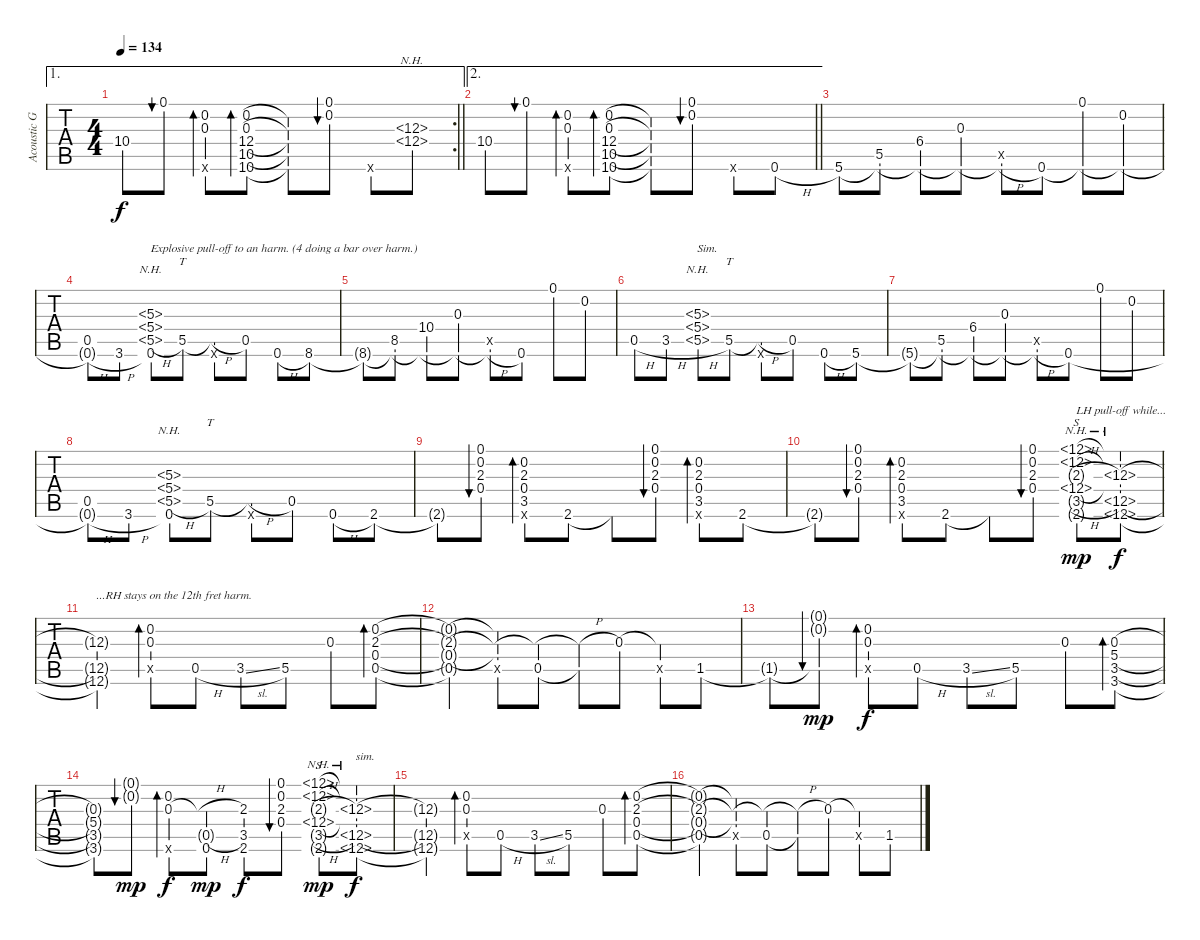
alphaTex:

\track ("Acoustic Guitar" "Acoustic G") {instrument acousticguitarsteel}
\staff {tabs}
\tuning (E4 C4 F3 E3 A2 D2) {hide}
\ae 1
\rc 2
\ts (4 4)
\tempo 134
\clef g2
\barLineRight lightlight
\ks dminor
10.4.8{dy f} 0.1{rf 1}.8{bu 60} (0.2 0.3{rf 3} 0.6{x rf 1}).8{bd 60} (0.2 0.3 12.4 10.5 10.6{rf 1}).8{bd 60} (0.2{t} 0.3{t} 12.4{t} 10.5{t} 10.6{t}).8 (0.1{rf 1} 0.2).8{bu 60} 0.6{x}.8 (12.3{nh} 12.4{nh}).8 |
\ae 2
\barLineRight lightlight
10.4.8 0.1{rf 1}.8{bu 60} (0.2 0.3{rf 3} 0.6{x rf 1}).8{bd 60} (0.2 0.3 12.4 10.5 10.6{rf 1}).8{bd 60} (0.2{t} 0.3{t} 12.4{t} 10.5{t} 10.6{t}).8 (0.1{rf 1} 0.2).8{bu 60} 0.6{x}.8 0.6{h}.8 |
5.6.8 (5.5 5.6{t}).8 (6.4 5.6{t}).8 (0.3 5.6{t}).8 (0.5{x} 5.6{h t}).8 0.6.8 (0.1 0.6{t}).8 (0.2 0.6{t}).8 |
(0.5 0.6{h t}).8 3.6{h lf 2}.8 (5.3{nh} 5.4{nh} 5.5{nh h} 0.6{lf 5}).8{txt "Explosive pull-off to an harm. (4 doing a bar over harm.)"} 5.5.8{tt} (5.5{h t} 0.6{x}).8 0.5.8 0.6{h}.8 8.6.8 |
8.6{t}.8 (8.5 8.6{t}).8 (10.4 8.6{t}).8 (0.3 8.6{t}).8 (0.5{x} 8.6{h t}).8 0.6.8 0.1.8 0.2.8 |
0.5{h}.8 3.5{h lf 2}.8 (5.3{nh} 5.4{nh} 5.5{nh h lf 5}).8{txt "Sim."} 5.5.8{tt} (5.5{h t} 0.6{x}).8 0.5.8 0.6{h}.8 5.6.8 |
5.6{t}.8 (5.5 5.6{t}).8 (6.4 5.6{t}).8 (0.3 5.6{t}).8 (0.5{x} 5.6{h t}).8 0.6.8 0.1.8 0.2.8 |
(0.5 0.6{h t}).8 3.6{h}.8 (5.3{nh} 5.4{nh} 5.5{nh h} 0.6).8 5.5.8{tt} (5.5{h t} 0.6{x}).8 0.5.8 0.6{h}.8 2.6.8 |
2.6{t}.8 (0.1 0.2 2.3 0.4{rf 1}).8{bu 60} (0.2 2.3 0.4 3.5{rf 3} 0.6{x rf 1}).8{bd 60} 2.6{rf 1}.8 2.6{t}.8 (0.1 0.2 2.3 0.4{rf 1}).8{bu 60} (0.2 2.3 0.4 3.5{rf 3} 0.6{x rf 1}).8{bd 60} 2.6{rf 1}.8 |
2.6{t}.8 (0.1 0.2 2.3 0.4{rf 1}).8{bu 60} (0.2 2.3 0.4 3.5{rf 3} 0.6{x rf 1}).8{bd 60} 2.6{rf 1}.8 2.6{t}.8 (0.1 0.2 2.3 0.4{rf 1}).8{bu 60} (12.1{nh} 12.2{nh} 2.3{h g} 12.4{nh} 3.5{h g} 2.6{h g}).8{s txt "LH pull-off while..." dy mp} (12.1{t} 12.2{t} 12.3{nh} 12.4{t} 12.5{nh} 12.6{nh}).8{dy f} |
(12.3{t} 12.5{t} 12.6{t}).4{txt "...RH stays on the 12th fret harm."} (0.2{rf 3} 0.3 0.5{x rf 1}).8{bd 60} 0.5{h}.8 3.5{sl}.8 5.5.8 0.3.8 (0.2 2.3 0.4 0.5{rf 1}).8{bd 60} |
(0.2{t} 2.3{t} 0.4{t} 0.5{t}).4 (0.2{t} 2.3{t} 0.4{t} 0.5{x}).8 (2.3{t} 0.5).8 (2.3{h t} 0.5{t}).8 0.3.8 (0.3{t} 0.5{x}).8 1.5.8 |
1.5{t}.8 (0.1{g rf 1} 0.2{g} 1.5{t}).8{bu 60 dy mp} (0.2 0.3{rf 3} 0.5{x}).8{bd 60 dy f} 0.5{h}.8 3.5{sl}.8 5.5.8 0.3.8 (0.3 5.4 3.5 3.6).8{bd 60} |
(0.3{t} 5.4{t} 3.5{t} 3.6{t}).8 (0.1{g rf 1} 0.2{g}).8{bu 60 dy mp} (0.2{rf 3} 0.3 0.6{x rf 1}).8{bd 60 dy f} (0.3{h t} 0.5{h g} 0.6{h}).8{dy mp} (2.3 3.5 2.6).8{dy f} (0.1 0.2 2.3 0.4{rf 1}).8{bu 60} (12.1{nh} 12.2{nh} 2.3{h g} 12.4{nh} 3.5{h g} 2.6{h g}).8{s dy mp} (12.1{t} 12.2{t} 12.3{nh} 12.4{t} 12.5{nh} 12.6{nh}).8{txt "sim." dy f} |
(12.3{t} 12.5{t} 12.6{t}).4 (0.2{rf 3} 0.3 0.5{x rf 1}).8{bd 60} 0.5{h}.8 3.5{sl}.8 5.5.8 0.3.8 (0.2 2.3 0.4 0.5{rf 1}).8{bd 60} |
(0.2{t} 2.3{t} 0.4{t} 0.5{t}).4 (0.2{t} 2.3{t} 0.4{t} 0.5{x}).8 (2.3{t} 0.5).8 (2.3{h t} 0.5{t}).8 0.3.8 (0.3{t} 0.5{x}).8 1.5.8
